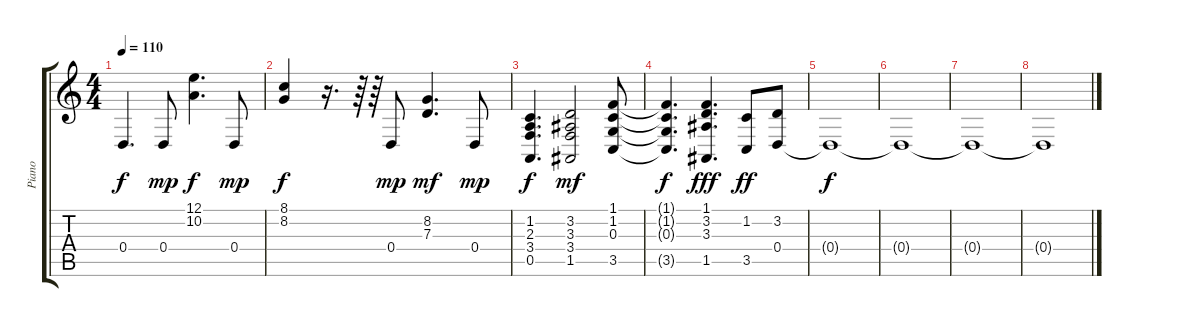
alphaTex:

\track ("Piano" "Piano") {instrument acousticgrandpiano}
\staff {score tabs}
\tuning (E4 B3 G3 D3 A2 E2) {hide}
\ts (4 4)
\tempo 110
\clef g2
\ks c
0.4.4{d dy f} 0.4.8{dy mp} (12.1 10.2).4{d dy f} 0.4.8{dy mp} |
(8.1 8.2).4{dy f} r.16{d} r.64 r.64 0.4.8{dy mp} (8.2 7.3).4{d dy mf} 0.4.8{dy mp} |
(1.2 2.3 3.4 0.5).4{d dy f} (3.2 3.3 3.4 1.5).2{dy mf} (1.1 1.2 0.3 3.5).8 |
(1.1{t} 1.2{t} 0.3{t} 3.5{t}).4{d dy f} (1.1 3.2 3.3 1.5).4{d dy fff} (1.2 3.5).8{dy ff} (3.2 0.4).8 |
0.4{t}.1{dy f} |
0.4{t}.1 |
0.4{t}.1 |
0.4{t}.1
